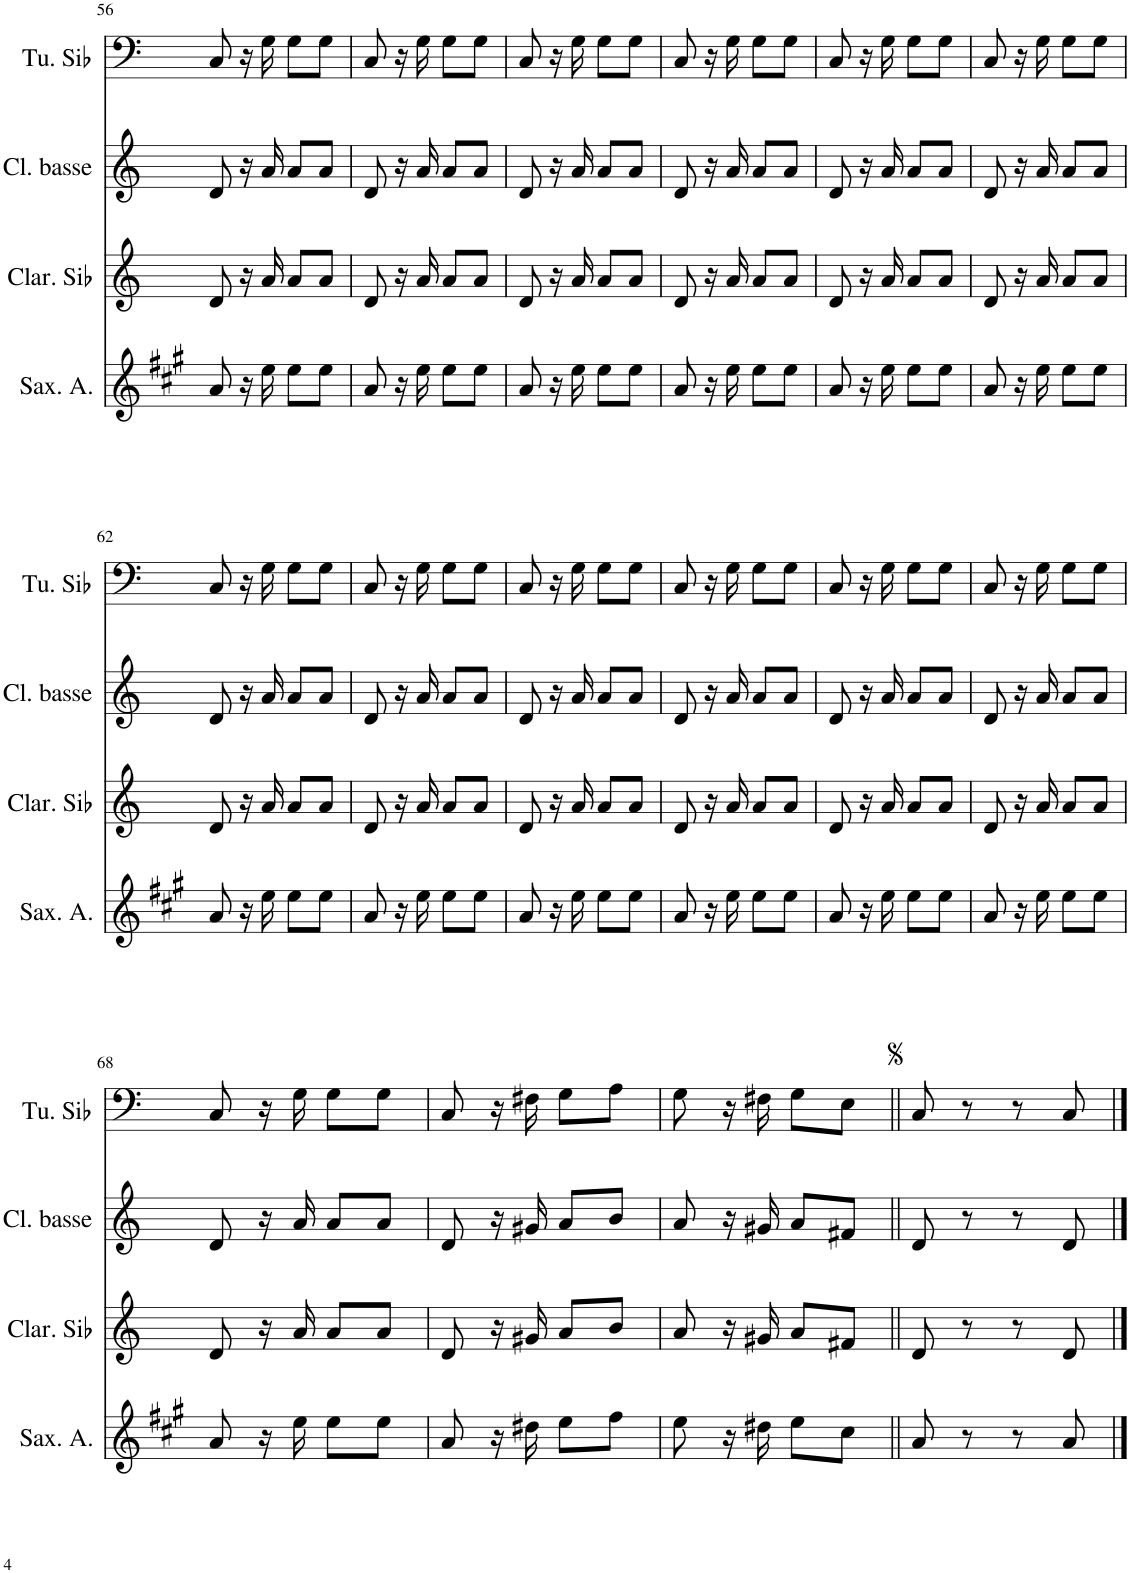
**kern	**kern	**kern	**kern
*part4	*part3	*part2	*part1
*staff4	*staff3	*staff2	*staff1
*I"Saxophone Alto	*I"Clarinette en Sib	*I"Clarinette Basse	*I"Tuba en Sib
*I'Sax. A.	*I'Clar. Sib	*I'Cl. basse	*I'Tu. Sib
!!LO:PB:g=z
*clefG2	*clefG2	*clefG2	*clefF4
*Trd5c9	*Trd1c2	*Trd8c14	*
*k[f#c#g#]	*k[]	*k[]	*k[]
*M2/4	*M2/4	*M2/4	*M2/4
=56	=56	=56	=56
8a/	8d/	8d/	8C/
16r	16r	16r	16r
16ee\	16a/	16a/	16G\
8ee\L	8a/L	8a/L	8G\L
8ee\J	8a/J	8a/J	8G\J
=57	=57	=57	=57
8a/	8d/	8d/	8C/
16r	16r	16r	16r
16ee\	16a/	16a/	16G\
8ee\L	8a/L	8a/L	8G\L
8ee\J	8a/J	8a/J	8G\J
=58	=58	=58	=58
8a/	8d/	8d/	8C/
16r	16r	16r	16r
16ee\	16a/	16a/	16G\
8ee\L	8a/L	8a/L	8G\L
8ee\J	8a/J	8a/J	8G\J
=59	=59	=59	=59
8a/	8d/	8d/	8C/
16r	16r	16r	16r
16ee\	16a/	16a/	16G\
8ee\L	8a/L	8a/L	8G\L
8ee\J	8a/J	8a/J	8G\J
=60	=60	=60	=60
8a/	8d/	8d/	8C/
16r	16r	16r	16r
16ee\	16a/	16a/	16G\
8ee\L	8a/L	8a/L	8G\L
8ee\J	8a/J	8a/J	8G\J
=61	=61	=61	=61
8a/	8d/	8d/	8C/
16r	16r	16r	16r
16ee\	16a/	16a/	16G\
8ee\L	8a/L	8a/L	8G\L
8ee\J	8a/J	8a/J	8G\J
!!LO:LB:g=z
=62	=62	=62	=62
8a/	8d/	8d/	8C/
16r	16r	16r	16r
16ee\	16a/	16a/	16G\
8ee\L	8a/L	8a/L	8G\L
8ee\J	8a/J	8a/J	8G\J
=63	=63	=63	=63
8a/	8d/	8d/	8C/
16r	16r	16r	16r
16ee\	16a/	16a/	16G\
8ee\L	8a/L	8a/L	8G\L
8ee\J	8a/J	8a/J	8G\J
=64	=64	=64	=64
8a/	8d/	8d/	8C/
16r	16r	16r	16r
16ee\	16a/	16a/	16G\
8ee\L	8a/L	8a/L	8G\L
8ee\J	8a/J	8a/J	8G\J
=65	=65	=65	=65
8a/	8d/	8d/	8C/
16r	16r	16r	16r
16ee\	16a/	16a/	16G\
8ee\L	8a/L	8a/L	8G\L
8ee\J	8a/J	8a/J	8G\J
=66	=66	=66	=66
8a/	8d/	8d/	8C/
16r	16r	16r	16r
16ee\	16a/	16a/	16G\
8ee\L	8a/L	8a/L	8G\L
8ee\J	8a/J	8a/J	8G\J
=67	=67	=67	=67
8a/	8d/	8d/	8C/
16r	16r	16r	16r
16ee\	16a/	16a/	16G\
8ee\L	8a/L	8a/L	8G\L
8ee\J	8a/J	8a/J	8G\J
!!LO:LB:g=z
=68	=68	=68	=68
8a/	8d/	8d/	8C/
16r	16r	16r	16r
16ee\	16a/	16a/	16G\
8ee\L	8a/L	8a/L	8G\L
8ee\J	8a/J	8a/J	8G\J
=69	=69	=69	=69
8a/	8d/	8d/	8C/
16r	16r	16r	16r
16dd#X\	16g#X/	16g#X/	16F#X\
8ee\L	8a/L	8a/L	8G\L
8ff#\J	8b/J	8b/J	8A\J
=70	=70	=70	=70
8ee\	8a/	8a/	8G\
16r	16r	16r	16r
16dd#X\	16g#X/	16g#X/	16F#X\
8ee\L	8a/L	8a/L	8G\L
8cc#\J	8f#X/J	8f#X/J	8E\J
=71||	=71||	=71||	=71||
8a/	8d/	8d/	8C/
8r	8r	8r	8r
8r	8r	8r	8r
8a/	8d/	8d/	8C/
==	==	==	==
*-	*-	*-	*-
